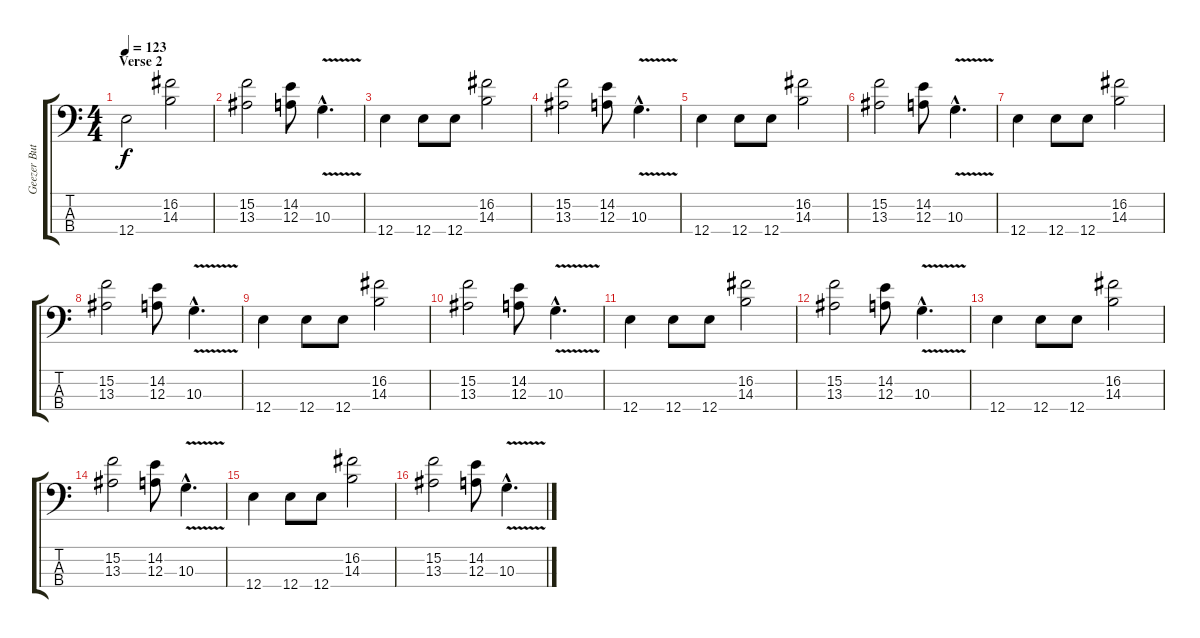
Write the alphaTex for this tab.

\track ("Geezer Butler" "Geezer But") {instrument electricbassfinger}
\staff {score tabs}
\tuning (G2 D2 A1 E1) {hide}
\ts (4 4)
\section ("" "Verse 2")
\tempo 123
\clef f4
\ks c
12.4.2{dy f} (16.2 14.3).2 |
(15.2 13.3).2 (14.2 12.3).8 10.3{v hac}.4{d} |
12.4.4 12.4.8 12.4.8 (16.2 14.3).2 |
(15.2 13.3).2 (14.2 12.3).8 10.3{v hac}.4{d} |
12.4.4 12.4.8 12.4.8 (16.2 14.3).2 |
(15.2 13.3).2 (14.2 12.3).8 10.3{v hac}.4{d} |
12.4.4 12.4.8 12.4.8 (16.2 14.3).2 |
(15.2 13.3).2 (14.2 12.3).8 10.3{v hac}.4{d} |
12.4.4 12.4.8 12.4.8 (16.2 14.3).2 |
(15.2 13.3).2 (14.2 12.3).8 10.3{v hac}.4{d} |
12.4.4 12.4.8 12.4.8 (16.2 14.3).2 |
(15.2 13.3).2 (14.2 12.3).8 10.3{v hac}.4{d} |
12.4.4 12.4.8 12.4.8 (16.2 14.3).2 |
(15.2 13.3).2 (14.2 12.3).8 10.3{v hac}.4{d} |
12.4.4 12.4.8 12.4.8 (16.2 14.3).2 |
(15.2 13.3).2 (14.2 12.3).8 10.3{v hac}.4{d}
